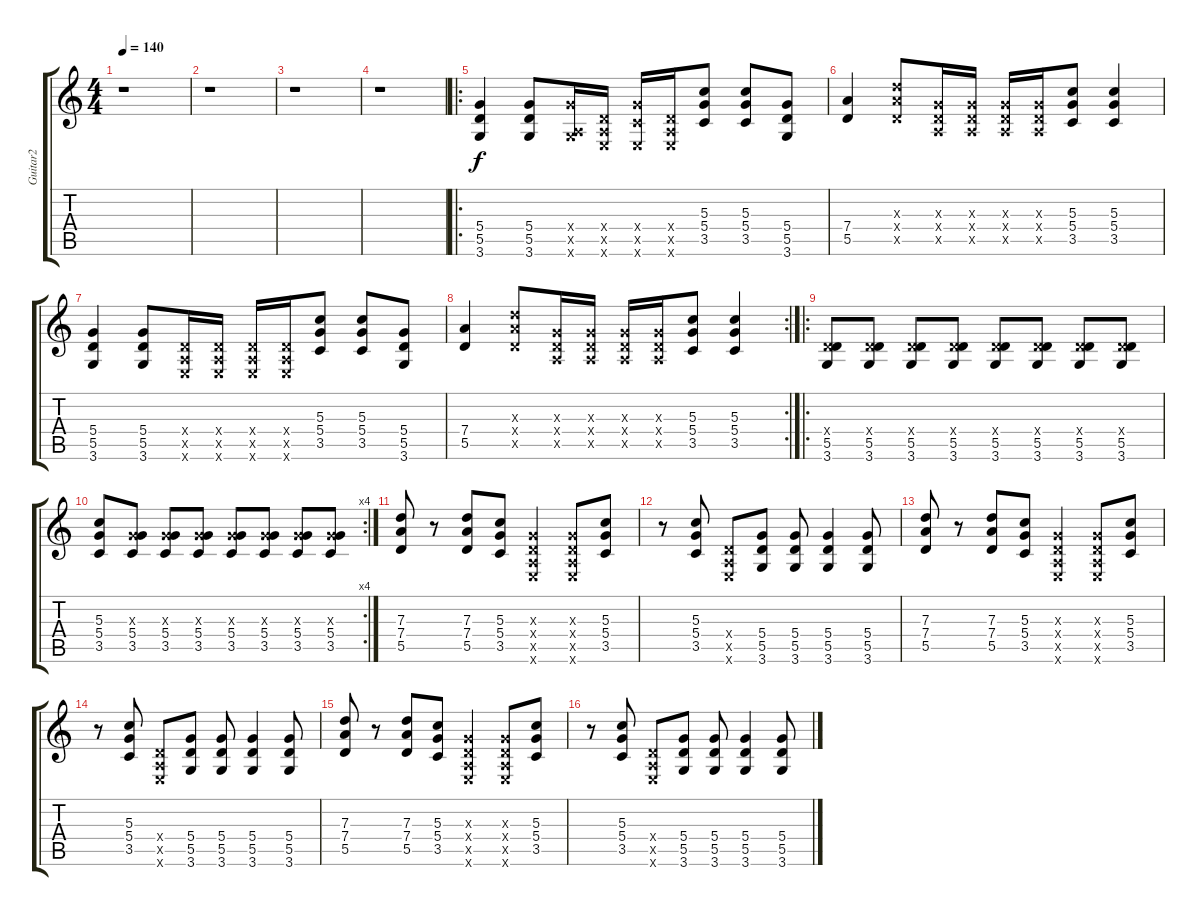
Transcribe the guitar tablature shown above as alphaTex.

\track ("Guitar2" "Guitar2") {instrument distortionguitar}
\staff {score tabs}
\tuning (E4 B3 G3 D3 A2 E2) {hide}
\ts (4 4)
\tempo 140
\clef g2
\ks c
r.1{dy f instrument distortionguitar} |
r.1 |
r.1 |
r.1 |
\ro
(5.4 5.5 3.6).4 (5.4 5.5 3.6).8 (5.4{x} 0.5{x} 3.6{x}).16 (0.4{x} 0.5{x} 0.6{x}).16 (5.4{x} 3.5{x} 0.6{x}).16 (0.4{x} 0.5{x} 0.6{x}).16 (5.3 5.4 3.5).8 (5.3 5.4 3.5).8 (5.4 5.5 3.6).8 |
(7.4 5.5).4 (7.3{x} 7.4{x} 5.5{x}).8 (0.3{x} 0.4{x} 0.5{x}).16 (0.3{x} 0.4{x} 0.5{x}).16 (0.3{x} 0.4{x} 0.5{x}).16 (0.3{x} 0.4{x} 0.5{x}).16 (5.3 5.4 3.5).8 (5.3 5.4 3.5).4 |
(5.4 5.5 3.6).4 (5.4 5.5 3.6).8 (0.4{x} 0.5{x} 0.6{x}).16 (0.4{x} 0.5{x} 0.6{x}).16 (0.4{x} 0.5{x} 0.6{x}).16 (0.4{x} 0.5{x} 0.6{x}).16 (5.3 5.4 3.5).8 (5.3 5.4 3.5).8 (5.4 5.5 3.6).8 |
\rc 2
(7.4 5.5).4 (7.3{x} 7.4{x} 5.5{x}).8 (0.3{x} 0.4{x} 0.5{x}).16 (0.3{x} 0.4{x} 0.5{x}).16 (0.3{x} 0.4{x} 0.5{x}).16 (0.3{x} 0.4{x} 0.5{x}).16 (5.3 5.4 3.5).8 (5.3 5.4 3.5).4 |
\ro
(0.4{x} 5.5 3.6).8 (0.4{x} 5.5 3.6).8 (0.4{x} 5.5 3.6).8 (0.4{x} 5.5 3.6).8 (0.4{x} 5.5 3.6).8 (0.4{x} 5.5 3.6).8 (0.4{x} 5.5 3.6).8 (0.4{x} 5.5 3.6).8 |
\rc 4
(5.3 5.4 3.5).8 (0.3{x} 5.4 3.5).8 (0.3{x} 5.4 3.5).8 (0.3{x} 5.4 3.5).8 (0.3{x} 5.4 3.5).8 (0.3{x} 5.4 3.5).8 (0.3{x} 5.4 3.5).8 (0.3{x} 5.4 3.5).8 |
(7.3 7.4 5.5).8 r.8 (7.3 7.4 5.5).8 (5.3 5.4 3.5).8 (0.3{x} 0.4{x} 0.5{x} 0.6{x}).4 (0.3{x} 0.4{x} 0.5{x} 0.6{x}).8 (5.3 5.4 3.5).8 |
r.8 (5.3 5.4 3.5).8 (0.4{x} 0.5{x} 0.6{x}).8 (5.4 5.5 3.6).8 (5.4 5.5 3.6).8 (5.4 5.5 3.6).4 (5.4 5.5 3.6).8 |
(7.3 7.4 5.5).8 r.8 (7.3 7.4 5.5).8 (5.3 5.4 3.5).8 (0.3{x} 0.4{x} 0.5{x} 0.6{x}).4 (0.3{x} 0.4{x} 0.5{x} 0.6{x}).8 (5.3 5.4 3.5).8 |
r.8 (5.3 5.4 3.5).8 (0.4{x} 0.5{x} 0.6{x}).8 (5.4 5.5 3.6).8 (5.4 5.5 3.6).8 (5.4 5.5 3.6).4 (5.4 5.5 3.6).8 |
(7.3 7.4 5.5).8 r.8 (7.3 7.4 5.5).8 (5.3 5.4 3.5).8 (0.3{x} 0.4{x} 0.5{x} 0.6{x}).4 (0.3{x} 0.4{x} 0.5{x} 0.6{x}).8 (5.3 5.4 3.5).8 |
r.8 (5.3 5.4 3.5).8 (0.4{x} 0.5{x} 0.6{x}).8 (5.4 5.5 3.6).8 (5.4 5.5 3.6).8 (5.4 5.5 3.6).4 (5.4 5.5 3.6).8
